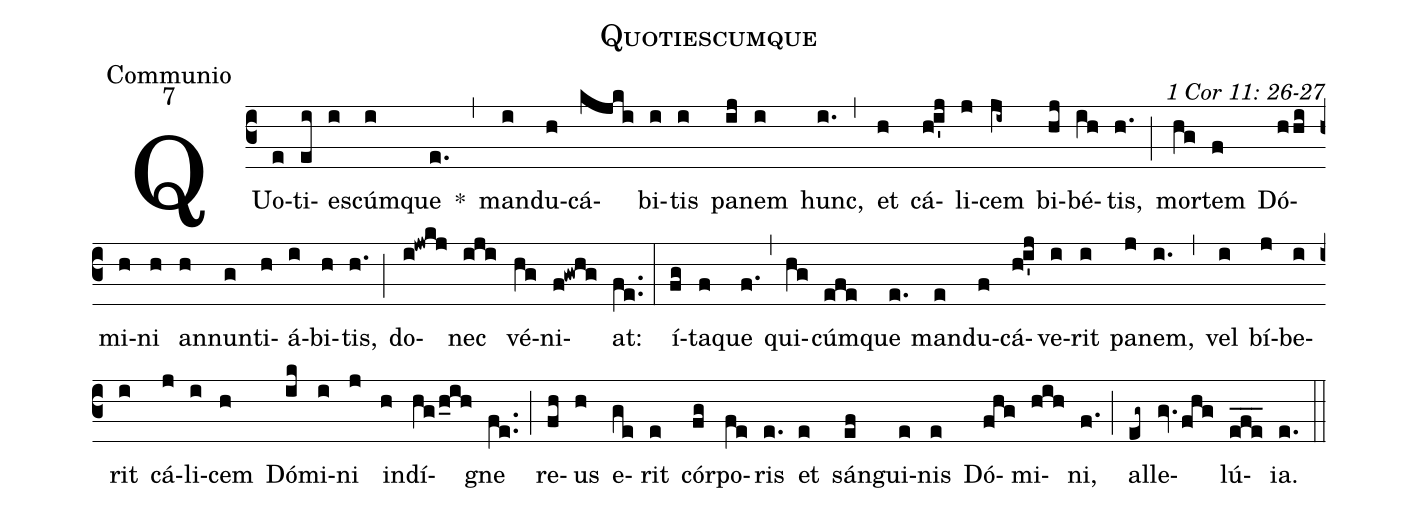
name: Quotiescumque;
office-part: Communio;
mode: 7;
commentary: 1 Cor 11: 26-27;
%%
(c3) QUo(e)ti(ei)es(i)cúm(i)que(e.) *(,) man(i)du(h)cá(kjki)bi(i)tis(i) pa(ij)nem(i) hunc,(i.) (,) et(h) cá(h!i'j)li(j)cem(ji~) bi(hj)bé(ih)tis,(h.) (;) mor(hg)tem(f) Dó(hhi)mi(h)ni(h) an(h)nun(g)ti(h)á(i)bi(h)tis,(h.) (;) do(i!jwkj)nec(iji) vé(hg)ni(f!gwhg)at:(fe..) (:)
í(fg)ta(f)que(f.) (,) qui(hg)cúm(efe)que(e.) man(e)du(f)cá(h!i'j)ve(i)rit(i) pa(j)nem,(i.) (,) vel(i) bí(j)be(i)rit(i) cá(j)li(i)cem(h) Dó(ik)mi(i)ni(j) in(h)dí(hg/h_ih)gne(fe..) (;) re(fh)us(h) e(ge)rit(e) cór(fg)po(fe)ris(e.) et(e) sán(ef)gui(e)nis(e) Dó(fhg)mi(hih)ni,(f.) (;) al(eg~)le(gv.fhg)lú(efe___)ia.(e.) (::)
